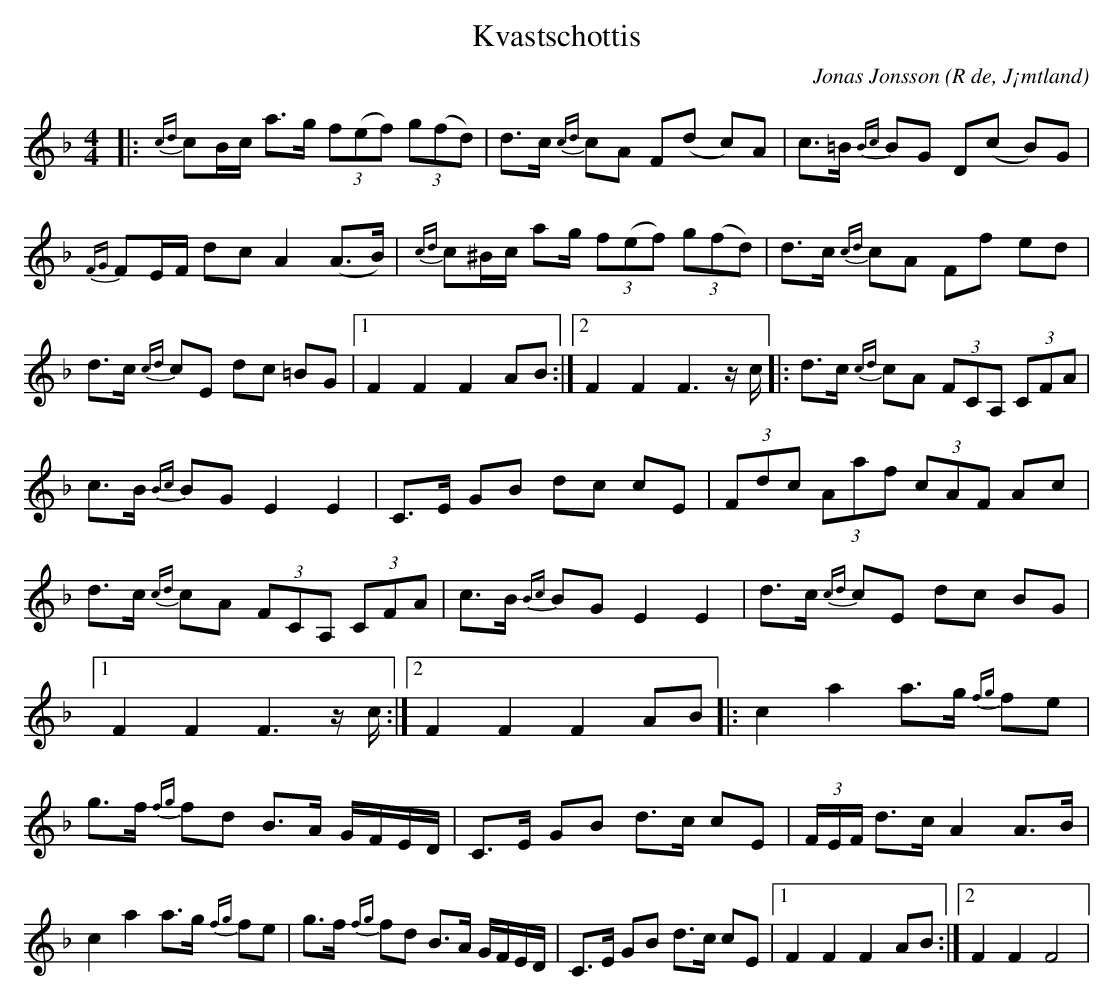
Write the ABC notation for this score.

X:1
T:Kvastschottis
C:Jonas Jonsson
O:R de, J¡mtland
M:4/4
L:1/16
K:F
|: {cd}c2^z2Bc a2>g2 (3f2(e2f2) (3g2(f2d2) | d2>c2 {cd}c2A2 F2(d2- c2)A2 | c2>=B2 {Bc}B2G2 D2(c2- B2)G2 | {FG}F2EF d2c2 A4 (A2>B2) | {cd}c2^Bc a2g (3f2(e2f2) (3g2(f2d2) | d2>c2 {cd}c2A2 F2f2 e2d2 | d2>c2 {cd}c2E2 d2c2 =B2G2 |1 F4 F4 F4 A2B2 :|2 F4 F4 F4> z2c ]|: d2>c2 {cd}c2A2 (3F2C2A,2 (3C2F2A2 | c2>B2 {Bc}B2G2 E4 E4 | C2>E2 G2B2 d2c2 c2E2 | (3F2d2c2 (3A2a2f2 (3c2A2F2 A2c2 | d2>c2 {cd}c2A2 (3F2C2A,2, (3C2F2A2 | c2>B2 {Bc}B2G2 E4 E4 | d2>c2 {cd}c2E2 d2c2 B2G2 |1 F4 F4 F4> z2c :|2 F4 F4 F4 A2B2 ]|: c4 a4 a2>g2 {fg}f2e2 | g2>f2 {fg}f2d2 B2>A2 GFED | C2,>E2 G2B2 d2>c2 c2E2 | (3FEF d2>c2 A4 A2>B2 | c4 a4 a2>g2 {fg}f2e2 | g2>f2 {fg}f2d2 B2>A2 GFED | C2,>E2 G2B2 d2>c2 c2E2 |1 F4 F4 F4 A2B2 :|2  F4 F4 F8 |
